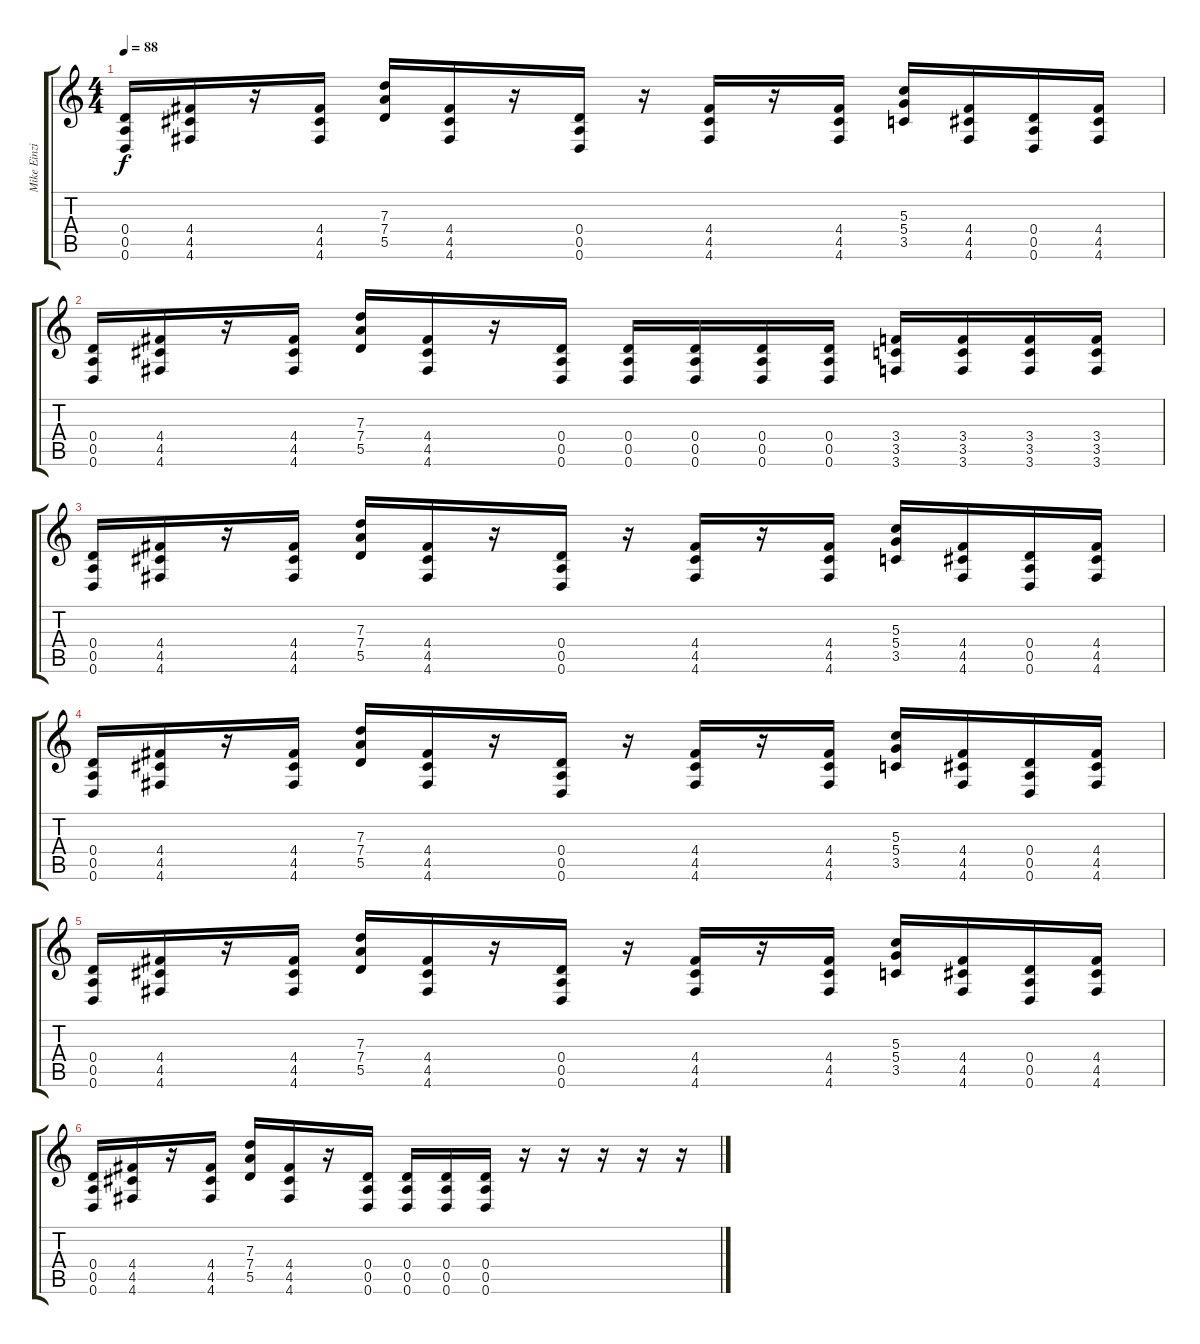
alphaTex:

\track ("Mike Einzinger" "Mike Einzi") {instrument overdrivenguitar}
\staff {score tabs}
\tuning (E4 B3 G3 D3 A2 D2) {hide}
\ts (4 4)
\tempo 88
\clef g2
\ks c
(0.4 0.5 0.6).16{dy f} (4.4 4.5 4.6).16 r.16 (4.4 4.5 4.6).16 (7.3 7.4 5.5).16 (4.4 4.5 4.6).16 r.16 (0.4 0.5 0.6).16 r.16 (4.4 4.5 4.6).16 r.16 (4.4 4.5 4.6).16 (5.3 5.4 3.5).16 (4.4 4.5 4.6).16 (0.4 0.5 0.6).16 (4.4 4.5 4.6).16 |
(0.4 0.5 0.6).16 (4.4 4.5 4.6).16 r.16 (4.4 4.5 4.6).16 (7.3 7.4 5.5).16 (4.4 4.5 4.6).16 r.16 (0.4 0.5 0.6).16 (0.4 0.5 0.6).16 (0.4 0.5 0.6).16 (0.4 0.5 0.6).16 (0.4 0.5 0.6).16 (3.4 3.5 3.6).16 (3.4 3.5 3.6).16 (3.4 3.5 3.6).16 (3.4 3.5 3.6).16 |
(0.4 0.5 0.6).16 (4.4 4.5 4.6).16 r.16 (4.4 4.5 4.6).16 (7.3 7.4 5.5).16 (4.4 4.5 4.6).16 r.16 (0.4 0.5 0.6).16 r.16 (4.4 4.5 4.6).16 r.16 (4.4 4.5 4.6).16 (5.3 5.4 3.5).16 (4.4 4.5 4.6).16 (0.4 0.5 0.6).16 (4.4 4.5 4.6).16 |
(0.4 0.5 0.6).16 (4.4 4.5 4.6).16 r.16 (4.4 4.5 4.6).16 (7.3 7.4 5.5).16 (4.4 4.5 4.6).16 r.16 (0.4 0.5 0.6).16 r.16 (4.4 4.5 4.6).16 r.16 (4.4 4.5 4.6).16 (5.3 5.4 3.5).16 (4.4 4.5 4.6).16 (0.4 0.5 0.6).16 (4.4 4.5 4.6).16 |
(0.4 0.5 0.6).16 (4.4 4.5 4.6).16 r.16 (4.4 4.5 4.6).16 (7.3 7.4 5.5).16 (4.4 4.5 4.6).16 r.16 (0.4 0.5 0.6).16 r.16 (4.4 4.5 4.6).16 r.16 (4.4 4.5 4.6).16 (5.3 5.4 3.5).16 (4.4 4.5 4.6).16 (0.4 0.5 0.6).16 (4.4 4.5 4.6).16 |
(0.4 0.5 0.6).16 (4.4 4.5 4.6).16 r.16 (4.4 4.5 4.6).16 (7.3 7.4 5.5).16 (4.4 4.5 4.6).16 r.16 (0.4 0.5 0.6).16 (0.4 0.5 0.6).16 (0.4 0.5 0.6).16 (0.4 0.5 0.6).16 r.16 r.16 r.16 r.16 r.16
